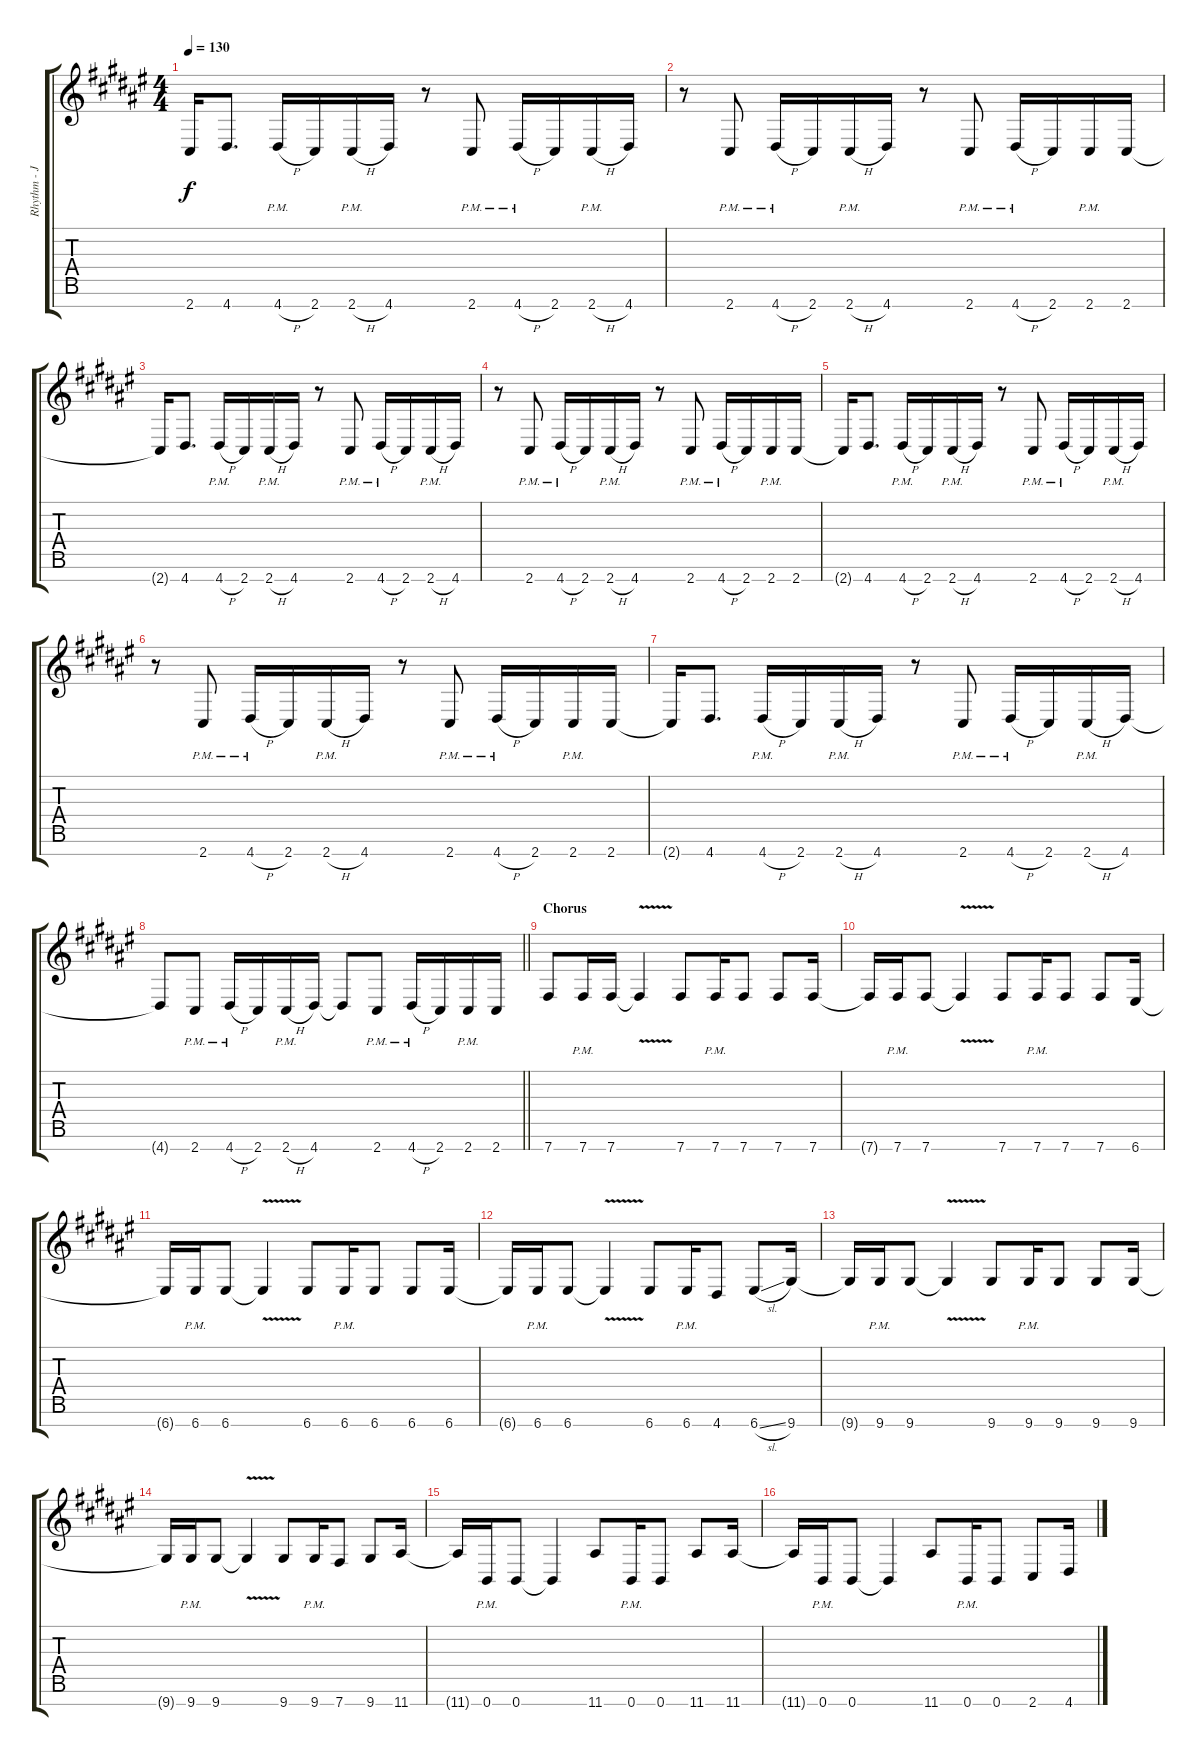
\track ("Rhythm - Jochem Jacobs" "Rhythm - J") {instrument distortionguitar}
\staff {score tabs}
\tuning (E4 B3 G3 D3 A2 E2 B1) {hide}
\ts (4 4)
\tempo 130
\clef g2
\ks d#minor
2.7{t}.16{dy f} 4.7.8{d} 4.7{h pm}.16 2.7.16 2.7{h pm}.16 4.7.16 r.8 2.7{pm}.8 4.7{h pm}.16 2.7.16 2.7{h pm}.16 4.7.16 |
r.8 2.7{pm}.8 4.7{h pm}.16 2.7.16 2.7{h pm}.16 4.7.16 r.8 2.7{pm}.8 4.7{h pm}.16 2.7.16 2.7{pm}.16 2.7.16 |
2.7{t}.16 4.7.8{d} 4.7{h pm}.16 2.7.16 2.7{h pm}.16 4.7.16 r.8 2.7{pm}.8 4.7{h pm}.16 2.7.16 2.7{h pm}.16 4.7.16 |
r.8 2.7{pm}.8 4.7{h pm}.16 2.7.16 2.7{h pm}.16 4.7.16 r.8 2.7{pm}.8 4.7{h pm}.16 2.7.16 2.7{pm}.16 2.7.16 |
2.7{t}.16 4.7.8{d} 4.7{h pm}.16 2.7.16 2.7{h pm}.16 4.7.16 r.8 2.7{pm}.8 4.7{h pm}.16 2.7.16 2.7{h pm}.16 4.7.16 |
r.8 2.7{pm}.8 4.7{h pm}.16 2.7.16 2.7{h pm}.16 4.7.16 r.8 2.7{pm}.8 4.7{h pm}.16 2.7.16 2.7{pm}.16 2.7.16 |
2.7{t}.16 4.7.8{d} 4.7{h pm}.16 2.7.16 2.7{h pm}.16 4.7.16 r.8 2.7{pm}.8 4.7{h pm}.16 2.7.16 2.7{h pm}.16 4.7.16 |
\barLineRight lightlight
4.7{t}.8 2.7{pm}.8 4.7{h pm}.16 2.7.16 2.7{h pm}.16 4.7.16 4.7{t}.8 2.7{pm}.8 4.7{h pm}.16 2.7.16 2.7{pm}.16 2.7.16 |
\section ("" "Chorus")
7.7.8 7.7{pm}.16 7.7.16 7.7{v t}.4 7.7.8 7.7{pm}.16 7.7.8 7.7.8 7.7.16 |
7.7{t}.16 7.7{pm}.16 7.7.8 7.7{v t}.4 7.7.8 7.7{pm}.16 7.7.8 7.7.8 6.7.16 |
6.7{t}.16 6.7{pm}.16 6.7.8 6.7{v t}.4 6.7.8 6.7{pm}.16 6.7.8 6.7.8 6.7.16 |
6.7{t}.16 6.7{pm}.16 6.7.8 6.7{v t}.4 6.7.8 6.7{pm}.16 4.7.8 6.7{sl}.8 9.7.16 |
9.7{t}.16 9.7{pm}.16 9.7.8 9.7{v t}.4 9.7.8 9.7{pm}.16 9.7.8 9.7.8 9.7.16 |
9.7{t}.16 9.7{pm}.16 9.7.8 9.7{v t}.4 9.7.8 9.7{pm}.16 7.7.8 9.7.8 11.7.16 |
11.7{t}.16 0.7{pm}.16 0.7.8 0.7{t}.4 11.7.8 0.7{pm}.16 0.7.8 11.7.8 11.7.16 |
11.7{t}.16 0.7{pm}.16 0.7.8 0.7{t}.4 11.7.8 0.7{pm}.16 0.7.8 2.7.8 4.7.16
